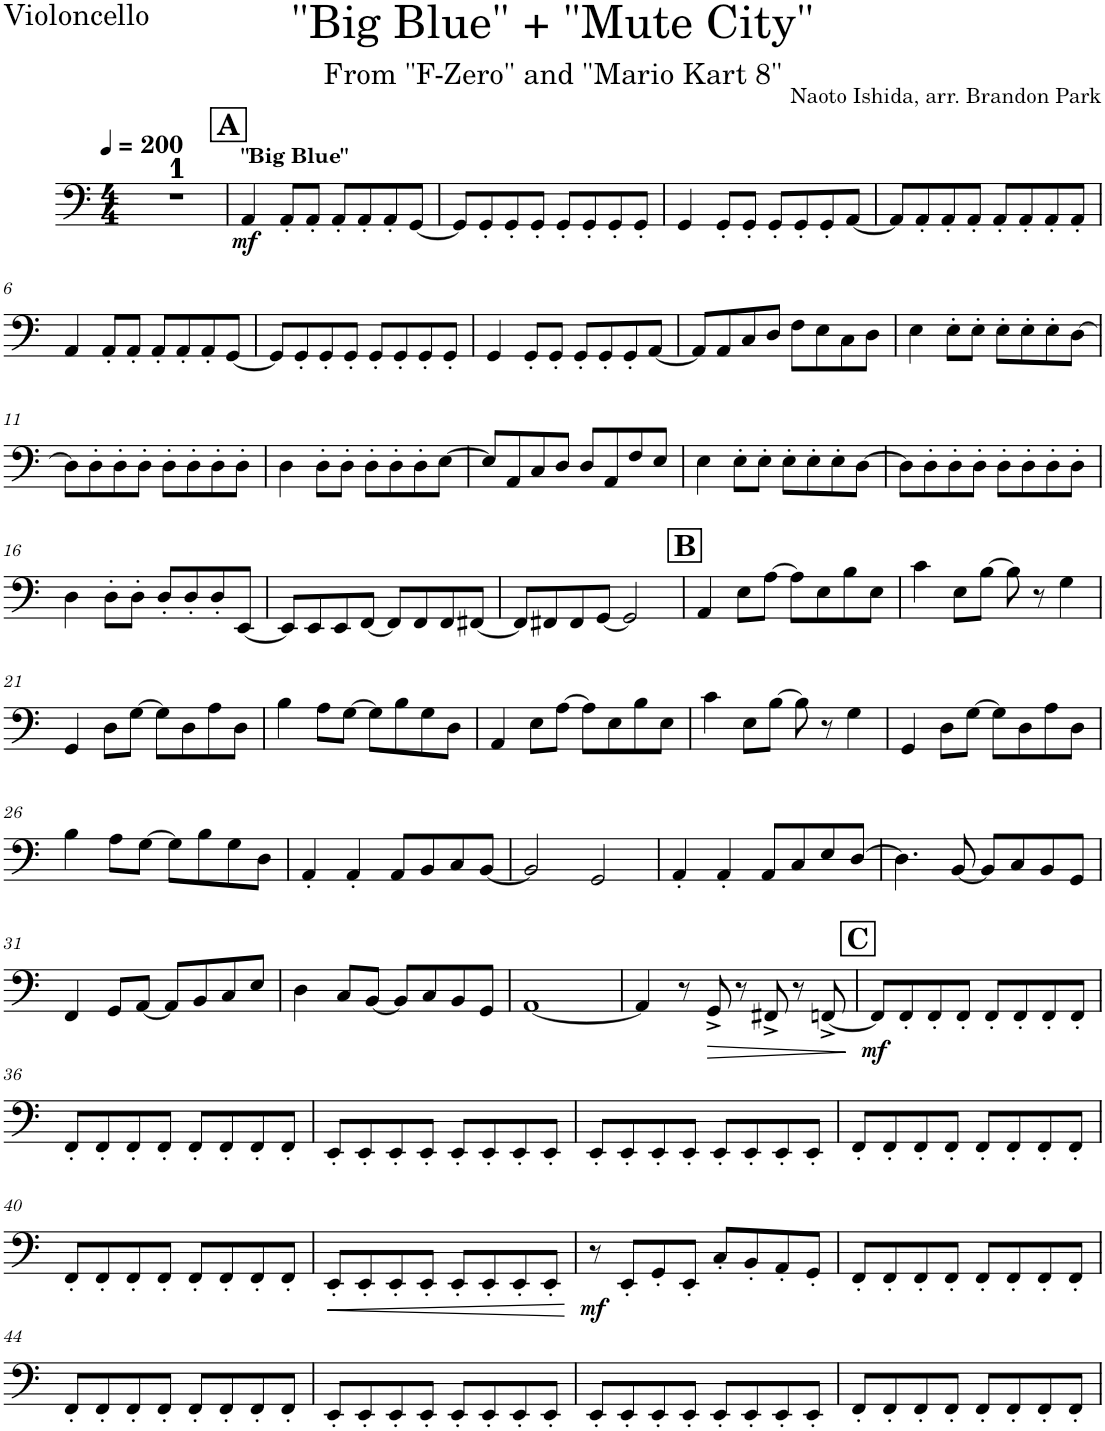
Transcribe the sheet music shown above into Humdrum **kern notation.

**kern	**dynam
*part1	*part1
*staff1	*staff1
*I"Violoncellos	*
*I'Vcs.	*
*clefF4	*
*k[]	*
*M4/4	*
*MM200	*
=1	=1
1r	.
!!LO:REH:place=s1:a:B:cj:fs=14:t=A
=2	=2
!LO:TX:a:B:t="Big Blue"	!
!	!LO:DY:b
4AA/	mf
8AA'/L	.
8AA'/J	.
8AA'/L	.
8AA'/	.
8AA'/	.
[8GG/J	.
=3	=3
8GG/L]	.
8GG'/	.
8GG'/	.
8GG'/J	.
8GG'/L	.
8GG'/	.
8GG'/	.
8GG'/J	.
=4	=4
4GG/	.
8GG'/L	.
8GG'/J	.
8GG'/L	.
8GG'/	.
8GG'/	.
[8AA/J	.
=5	=5
8AA/L]	.
8AA'/	.
8AA'/	.
8AA'/J	.
8AA'/L	.
8AA'/	.
8AA'/	.
8AA'/J	.
!!LO:LB:g=z
=6	=6
4AA/	.
8AA'/L	.
8AA'/J	.
8AA'/L	.
8AA'/	.
8AA'/	.
[8GG/J	.
=7	=7
8GG/L]	.
8GG'/	.
8GG'/	.
8GG'/J	.
8GG'/L	.
8GG'/	.
8GG'/	.
8GG'/J	.
=8	=8
4GG/	.
8GG'/L	.
8GG'/J	.
8GG'/L	.
8GG'/	.
8GG'/	.
[8AA/J	.
=9	=9
8AA/L]	.
8AA/	.
8C/	.
8D/J	.
8F\L	.
8E\	.
8C\	.
8D\J	.
=10	=10
4E\	.
8E'\L	.
8E'\J	.
8E'\L	.
8E'\	.
8E'\	.
[8D\J	.
!!LO:LB:g=z
=11	=11
8D\L]	.
8D'\	.
8D'\	.
8D'\J	.
8D'\L	.
8D'\	.
8D'\	.
8D'\J	.
=12	=12
4D\	.
8D'\L	.
8D'\J	.
8D'\L	.
8D'\	.
8D'\	.
[8E\J	.
=13	=13
8E/L]	.
8AA/	.
8C/	.
8D/J	.
8D/L	.
8AA/	.
8F/	.
8E/J	.
=14	=14
4E\	.
8E'\L	.
8E'\J	.
8E'\L	.
8E'\	.
8E'\	.
[8D\J	.
=15	=15
8D\L]	.
8D'\	.
8D'\	.
8D'\J	.
8D'\L	.
8D'\	.
8D'\	.
8D'\J	.
!!LO:LB:g=z
=16	=16
4D\	.
8D'\L	.
8D'\J	.
8D'/L	.
8D'/	.
8D'/	.
[8EE/J	.
=17	=17
8EE/L]	.
8EE/	.
8EE/	.
[8FF/J	.
8FF/L]	.
8FF/	.
8FF/	.
[8FF#X/J	.
=18	=18
8FF#/L]	.
8FF#X/	.
8FF#/	.
[8GG/J	.
2GG/]	.
!!LO:REH:place=s1:a:B:cj:fs=14:t=B
=19	=19
4AA/	.
8E\L	.
[8A\J	.
8A\L]	.
8E\	.
8B\	.
8E\J	.
=20	=20
4c\	.
8E\L	.
[8B\J	.
8B\]	.
8r	.
4G\	.
!!LO:LB:g=z
=21	=21
4GG/	.
8D\L	.
[8G\J	.
8G\L]	.
8D\	.
8A\	.
8D\J	.
=22	=22
4B\	.
8A\L	.
[8G\J	.
8G\L]	.
8B\	.
8G\	.
8D\J	.
=23	=23
4AA/	.
8E\L	.
[8A\J	.
8A\L]	.
8E\	.
8B\	.
8E\J	.
=24	=24
4c\	.
8E\L	.
[8B\J	.
8B\]	.
8r	.
4G\	.
=25	=25
4GG/	.
8D\L	.
[8G\J	.
8G\L]	.
8D\	.
8A\	.
8D\J	.
!!LO:LB:g=z
=26	=26
4B\	.
8A\L	.
[8G\J	.
8G\L]	.
8B\	.
8G\	.
8D\J	.
=27	=27
4AA'/	.
4AA'/	.
8AA/L	.
8BB/	.
8C/	.
[8BB/J	.
=28	=28
2BB/]	.
2GG/	.
=29	=29
4AA'/	.
4AA'/	.
8AA/L	.
8C/	.
8E/	.
[8D/J	.
=30	=30
4.D\]	.
[8BB/	.
8BB/L]	.
8C/	.
8BB/	.
8GG/J	.
!!LO:LB:g=z
=31	=31
4FF/	.
8GG/L	.
[8AA/J	.
8AA/L]	.
8BB/	.
8C/	.
8E/J	.
=32	=32
4D\	.
8C/L	.
[8BB/J	.
8BB/L]	.
8C/	.
8BB/	.
8GG/J	.
=33	=33
[1AA	.
=34	=34
4AA/]	.
8r	.
!	!LO:HP:b
8GG^/	>
8r	.
8FF#X^/	.
8r	.
[8FFn^/	.
.	]
!!LO:REH:place=s1:a:B:cj:fs=14:t=C
=35	=35
!	!LO:DY:b
8FF/L]	mf
8FF'/	.
8FF'/	.
8FF'/J	.
8FF'/L	.
8FF'/	.
8FF'/	.
8FF'/J	.
!!LO:LB:g=z
=36	=36
8FF'/L	.
8FF'/	.
8FF'/	.
8FF'/J	.
8FF'/L	.
8FF'/	.
8FF'/	.
8FF'/J	.
=37	=37
8EE'/L	.
8EE'/	.
8EE'/	.
8EE'/J	.
8EE'/L	.
8EE'/	.
8EE'/	.
8EE'/J	.
=38	=38
8EE'/L	.
8EE'/	.
8EE'/	.
8EE'/J	.
8EE'/L	.
8EE'/	.
8EE'/	.
8EE'/J	.
=39	=39
8FF'/L	.
8FF'/	.
8FF'/	.
8FF'/J	.
8FF'/L	.
8FF'/	.
8FF'/	.
8FF'/J	.
!!LO:LB:g=z
=40	=40
8FF'/L	.
8FF'/	.
8FF'/	.
8FF'/J	.
8FF'/L	.
8FF'/	.
8FF'/	.
8FF'/J	.
=41	=41
!	!LO:HP:b
8EE'/L	<
8EE'/	.
8EE'/	.
8EE'/J	.
8EE'/L	.
8EE'/	.
8EE'/	.
8EE'/J	.
.	[
=42	=42
!	!LO:DY:b
8r	mf
8EE'/L	.
8GG'/	.
8EE'/J	.
8C'/L	.
8BB'/	.
8AA'/	.
8GG'/J	.
=43	=43
8FF'/L	.
8FF'/	.
8FF'/	.
8FF'/J	.
8FF'/L	.
8FF'/	.
8FF'/	.
8FF'/J	.
!!LO:LB:g=z
=44	=44
8FF'/L	.
8FF'/	.
8FF'/	.
8FF'/J	.
8FF'/L	.
8FF'/	.
8FF'/	.
8FF'/J	.
=45	=45
8EE'/L	.
8EE'/	.
8EE'/	.
8EE'/J	.
8EE'/L	.
8EE'/	.
8EE'/	.
8EE'/J	.
=46	=46
8EE'/L	.
8EE'/	.
8EE'/	.
8EE'/J	.
8EE'/L	.
8EE'/	.
8EE'/	.
8EE'/J	.
=47	=47
8FF'/L	.
8FF'/	.
8FF'/	.
8FF'/J	.
8FF'/L	.
8FF'/	.
8FF'/	.
8FF'/J	.
=	=
*-	*-
